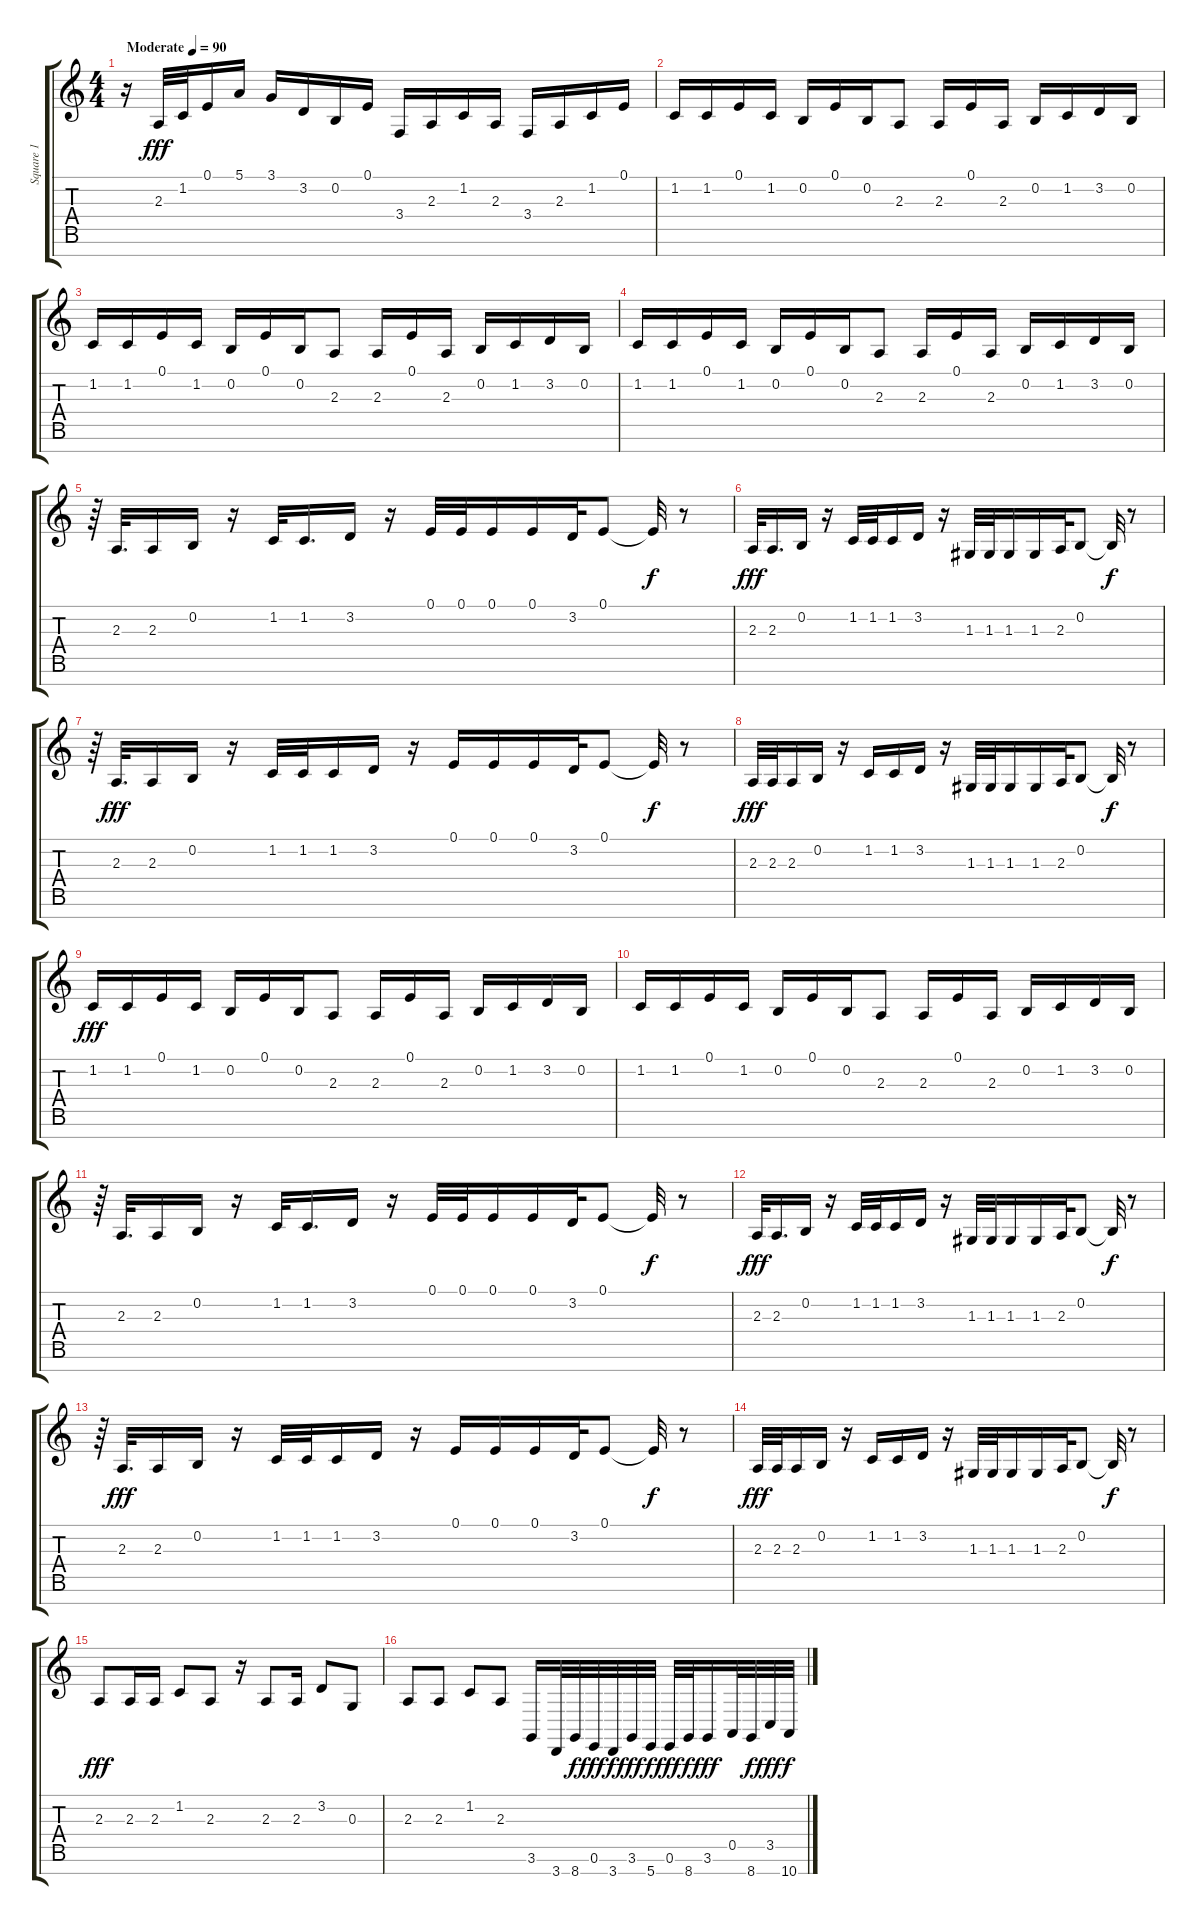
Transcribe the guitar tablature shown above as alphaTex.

\track ("Square 1" "Square 1") {instrument lead1square}
\staff {score tabs}
\tuning (E4 B3 G3 D3 A2 E2 B1) {hide}
\ts (4 4)
\tempo (90 "Moderate")
\clef g2
\ks c
r.16{dy fff instrument lead1square} 2.3.32 1.2.32 0.1.16 5.1.16 3.1.16 3.2.16 0.2.16 0.1.16 3.4.16 2.3.16 1.2.16 2.3.16 3.4.16 2.3.16 1.2.16 0.1.16 |
1.2.16 1.2.16 0.1.16 1.2.16 0.2.16 0.1.16 0.2.16 2.3.8 2.3.16 0.1.16 2.3.16 0.2.16 1.2.16 3.2.16 0.2.16 |
1.2.16 1.2.16 0.1.16 1.2.16 0.2.16 0.1.16 0.2.16 2.3.8 2.3.16 0.1.16 2.3.16 0.2.16 1.2.16 3.2.16 0.2.16 |
1.2.16 1.2.16 0.1.16 1.2.16 0.2.16 0.1.16 0.2.16 2.3.8 2.3.16 0.1.16 2.3.16 0.2.16 1.2.16 3.2.16 0.2.16 |
r.64 2.3.32{d} 2.3.16 0.2.16 r.16 1.2.32 1.2.16{d} 3.2.16 r.16 0.1.32 0.1.32 0.1.16 0.1.16 3.2.32 0.1.8 0.1{t}.32{dy f} r.8 |
2.3.32{dy fff} 2.3.16{d} 0.2.16 r.16 1.2.32 1.2.32 1.2.16 3.2.16 r.16 1.3.32 1.3.32 1.3.16 1.3.16 2.3.32 0.2.8 0.2{t}.32{dy f} r.8 |
r.64 2.3.32{d dy fff} 2.3.16 0.2.16 r.16 1.2.32 1.2.32 1.2.16 3.2.16 r.16 0.1.16 0.1.16 0.1.16 3.2.32 0.1.8 0.1{t}.32{dy f} r.8 |
2.3.32{dy fff} 2.3.32 2.3.16 0.2.16 r.16 1.2.16 1.2.16 3.2.16 r.16 1.3.32 1.3.32 1.3.16 1.3.16 2.3.32 0.2.8 0.2{t}.32{dy f} r.8 |
1.2.16{dy fff} 1.2.16 0.1.16 1.2.16 0.2.16 0.1.16 0.2.16 2.3.8 2.3.16 0.1.16 2.3.16 0.2.16 1.2.16 3.2.16 0.2.16 |
1.2.16 1.2.16 0.1.16 1.2.16 0.2.16 0.1.16 0.2.16 2.3.8 2.3.16 0.1.16 2.3.16 0.2.16 1.2.16 3.2.16 0.2.16 |
r.64 2.3.32{d} 2.3.16 0.2.16 r.16 1.2.32 1.2.16{d} 3.2.16 r.16 0.1.32 0.1.32 0.1.16 0.1.16 3.2.32 0.1.8 0.1{t}.32{dy f} r.8 |
2.3.32{dy fff} 2.3.16{d} 0.2.16 r.16 1.2.32 1.2.32 1.2.16 3.2.16 r.16 1.3.32 1.3.32 1.3.16 1.3.16 2.3.32 0.2.8 0.2{t}.32{dy f} r.8 |
r.64 2.3.32{d dy fff} 2.3.16 0.2.16 r.16 1.2.32 1.2.32 1.2.16 3.2.16 r.16 0.1.16 0.1.16 0.1.16 3.2.32 0.1.8 0.1{t}.32{dy f} r.8 |
2.3.32{dy fff} 2.3.32 2.3.16 0.2.16 r.16 1.2.16 1.2.16 3.2.16 r.16 1.3.32 1.3.32 1.3.16 1.3.16 2.3.32 0.2.8 0.2{t}.32{dy f} r.8 |
2.3.8{dy fff} 2.3.16 2.3.16 1.2.8 2.3.8 r.16 2.3.8 2.3.16 3.2.8 0.3.8 |
2.3.8 2.3.8 1.2.8 2.3.8 3.6.16 3.7.32 8.7.32{dy f} 0.6.32{dy fff} 3.7.32{dy f} 3.6.32{dy fff} 5.7.32{dy f} 0.6.32{dy fff} 8.7.32{dy f} 3.6.16{dy fff} 0.5.32 8.7.32{dy f} 3.5.32{dy fff} 10.7.32{dy f}
